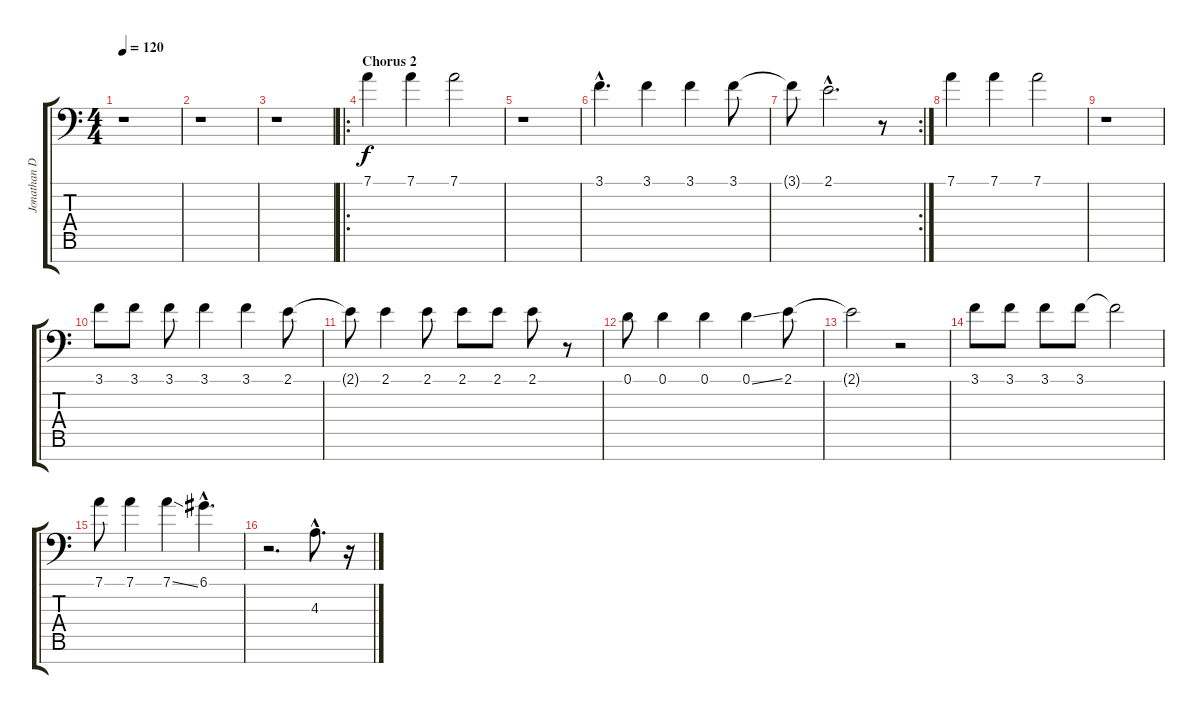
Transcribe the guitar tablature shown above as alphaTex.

\track ("Jonathan Davis - Vocals" "Jonathan D") {instrument trumpet}
\staff {score tabs}
\tuning (D4 A3 F3 C3 G2 D2 A1) {hide}
\ts (4 4)
\tempo 120
\clef f4
\ks c
r.1{dy f} |
r.1 |
r.1 |
\ro
\section ("" "Chorus 2")
7.1.4 7.1.4 7.1.2 |
r.1 |
3.1{hac}.4{d} 3.1.4 3.1.4 3.1.8 |
\rc 2
3.1{t}.8 2.1{hac}.2{d} r.8 |
7.1.4 7.1.4 7.1.2 |
r.1 |
3.1.8 3.1.8 3.1.8 3.1.4 3.1.4 2.1.8 |
2.1{t}.8 2.1.4 2.1.8 2.1.8 2.1.8 2.1.8 r.8 |
0.1.8 0.1.4 0.1.4 0.1{ss}.4 2.1.8 |
2.1{t}.2 r.2 |
3.1.8 3.1.8 3.1.8 3.1.8 3.1{t}.2 |
7.1.8 7.1.4 7.1{ss}.4 6.1{hac}.4{d} |
r.2{d instrument distortionguitar} 4.3{hac}.8{d} r.16
